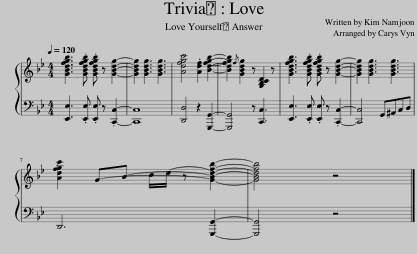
X:1
%%score { 1 | 2 }
L:1/8
Q:1/4=120
M:4/4
I:linebreak $
K:Bb
V:1 treble
V:2 bass
V:1
 [GBdfgb]3 .[GBdfgb] .[GBdfgb] z [GBdg]2- | [GBdg]2 [GBdg]3 [GBdg]3 | [Adfgc']4 .[Adf]2 [Bdfgb]2- | [Bdfgb]2{/f} [GBdg]2 z [G,B,CD]2 z | [GBdfgb]3 .[GBdfgb] .[GBdfgb] z [GBdg]2- | %5
 [GBdg]2 [GBdg]3 [GBdg]3 |$ [Adfgc']2 G-B- c/d/- z [GBdfb]2- | [GBdfb]4 z4 |] %8
V:2
 [E,,E,]3 .[E,,E,] .[E,,E,] z .[C,,C,]2- | [C,,C,]8 | [D,,D,]4 z2 [G,,,G,,]2- | [G,,,G,,]4 z [C,,C,]3 | [E,,E,]3 .[E,,E,] .[E,,E,] z .[C,,C,]2- | %5
 [C,,C,]4 G,,^A,,C,D, |$ D,,6 [G,,,G,,]2- | [G,,,G,,]4 z4 |] %8
